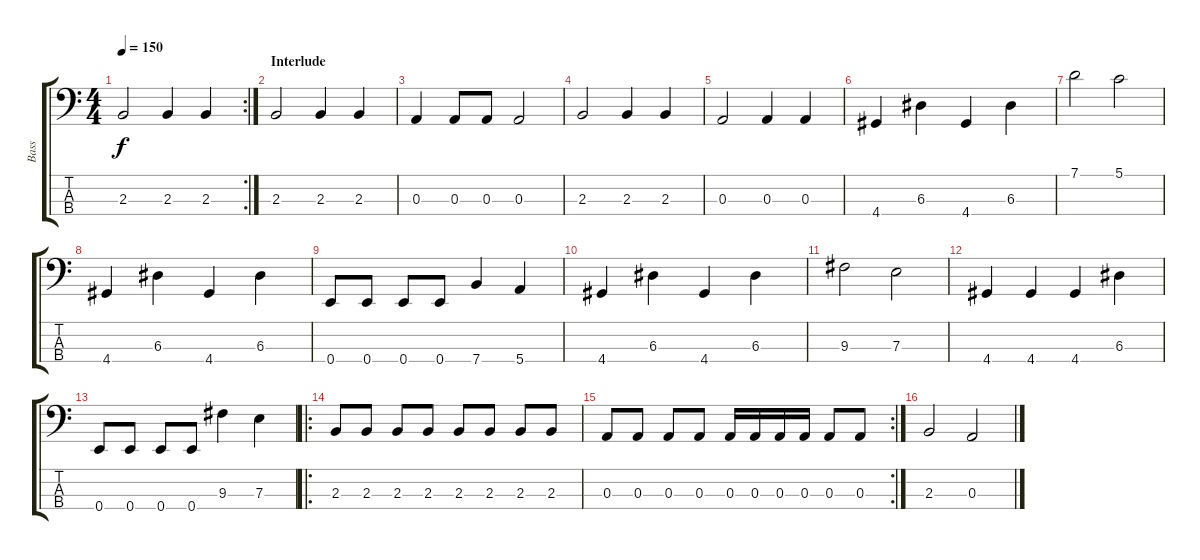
\track ("Bass" "Bass") {instrument electricbasspick}
\staff {score tabs}
\tuning (G2 D2 A1 E1) {hide}
\rc 2
\ts (4 4)
\tempo 150
\clef f4
\ks c
2.3.2{dy f} 2.3.4 2.3.4 |
\section ("" "Interlude")
2.3.2 2.3.4 2.3.4 |
0.3.4 0.3.8 0.3.8 0.3.2 |
2.3.2 2.3.4 2.3.4 |
0.3.2 0.3.4 0.3.4 |
4.4.4 6.3.4 4.4.4 6.3.4 |
7.1.2 5.1.2 |
4.4.4 6.3.4 4.4.4 6.3.4 |
0.4.8 0.4.8 0.4.8 0.4.8 7.4.4 5.4.4 |
4.4.4 6.3.4 4.4.4 6.3.4 |
9.3.2 7.3.2 |
4.4.4 4.4.4 4.4.4 6.3.4 |
0.4.8 0.4.8 0.4.8 0.4.8 9.3.4 7.3.4 |
\ro
2.3.8 2.3.8 2.3.8 2.3.8 2.3.8 2.3.8 2.3.8 2.3.8 |
\rc 2
0.3.8 0.3.8 0.3.8 0.3.8 0.3.16 0.3.16 0.3.16 0.3.16 0.3.8 0.3.8 |
2.3.2 0.3.2
